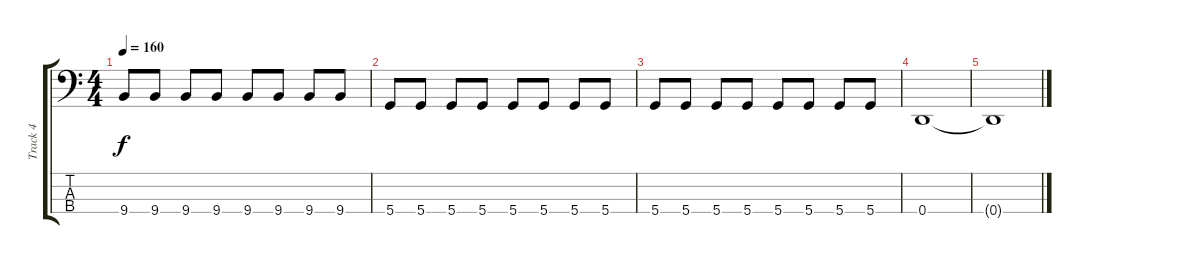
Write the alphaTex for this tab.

\track ("Track 4" "Track 4") {instrument electricbassfinger}
\staff {score tabs}
\tuning (G2 D2 A1 D1) {hide}
\ts (4 4)
\tempo 160
\clef f4
\ks c
9.4.8{dy f} 9.4.8 9.4.8 9.4.8 9.4.8 9.4.8 9.4.8 9.4.8 |
5.4.8 5.4.8 5.4.8 5.4.8 5.4.8 5.4.8 5.4.8 5.4.8 |
5.4.8 5.4.8 5.4.8 5.4.8 5.4.8 5.4.8 5.4.8 5.4.8 |
0.4.1 |
0.4{t}.1
